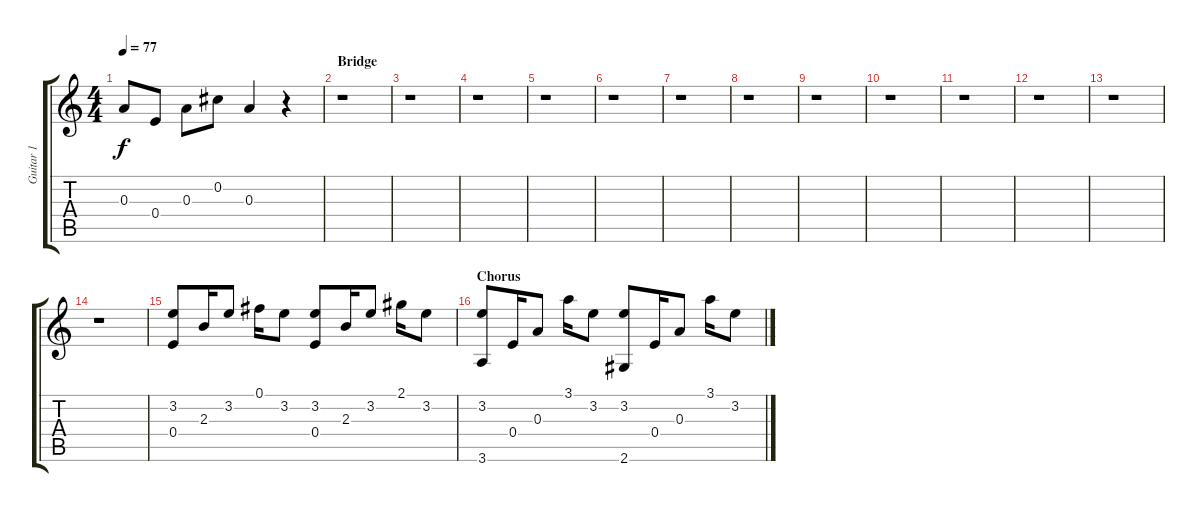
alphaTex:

\track ("Guitar 1" "Guitar 1") {instrument acousticguitarnylon}
\staff {score tabs}
\tuning (Gb4 Db4 A3 E3 B2 Gb2) {hide}
\ts (4 4)
\tempo 77
\clef g2
\ks c
0.3.8{dy f} 0.4.8 0.3.8 0.2.8 0.3.4 r.4 |
\section ("" "Bridge")
r.1 |
r.1 |
r.1 |
r.1 |
r.1 |
r.1 |
r.1 |
r.1 |
r.1 |
r.1 |
r.1 |
r.1 |
r.1 |
(3.2 0.4).8 2.3.16 3.2.8 0.1.16 3.2.8 (3.2 0.4).8 2.3.16 3.2.8 2.1.16 3.2.8 |
\section ("" "Chorus")
(3.2 3.6).8 0.4.16 0.3.8 3.1.16 3.2.8 (3.2 2.6).8 0.4.16 0.3.8 3.1.16 3.2.8
